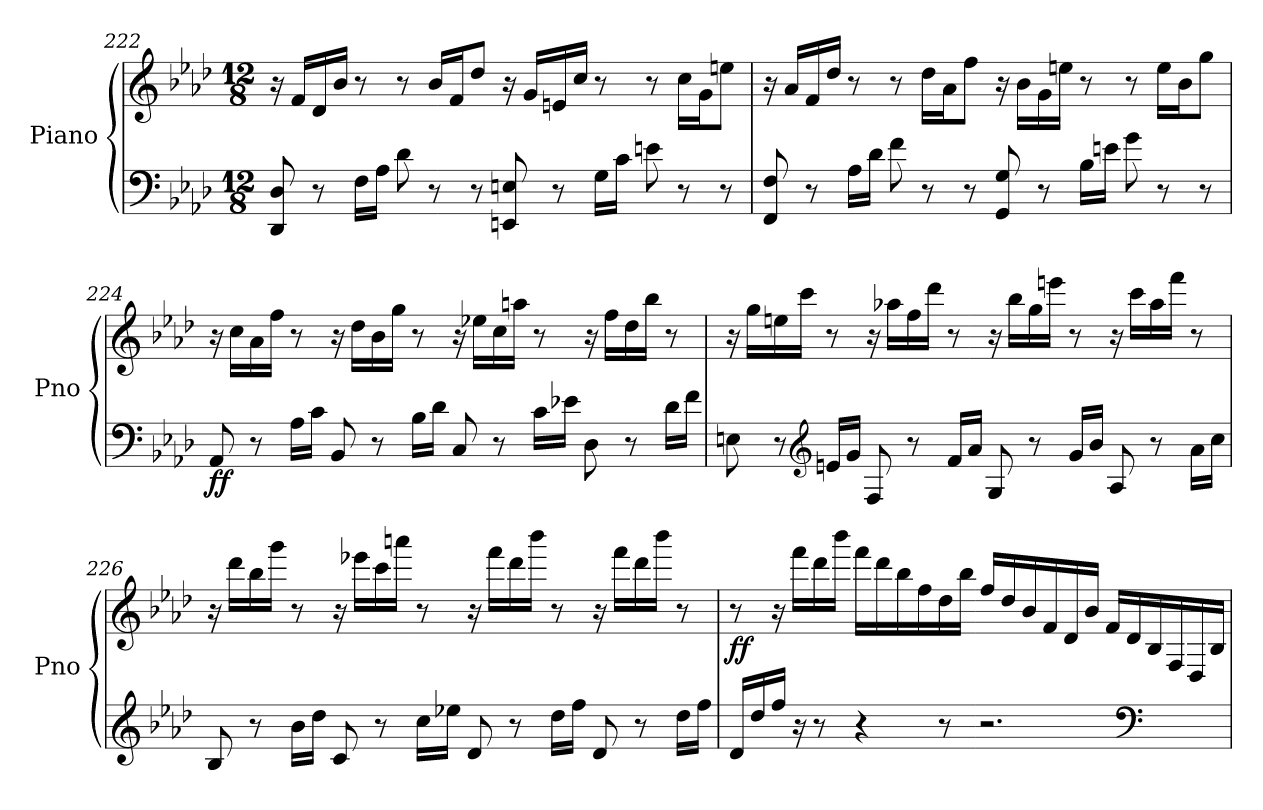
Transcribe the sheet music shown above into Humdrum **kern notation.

**kern	**kern	**dynam
*part1	*part1	*part1
*staff2	*staff1	*staff1/2
*I"Piano	*	*
*I'Pno	*	*
!!LO:LB:g=z
*clefF4	*clefG2	*
*k[b-e-a-d-]	*k[b-e-a-d-]	*
*A-:	*A-:	*
*M12/8	*M12/8	*
=222	=222	=222
8DD-/ 8D-/	16r	.
.	16f/LL	.
8r	16d-/	.
.	16b-/JJ	.
16F\LL	8r	.
16A-\JJ	.	.
8d-\	8r	.
8r	16b-/LL	.
.	16f/J	.
8r	8dd-/J	.
8EEn/ 8En/	16r	.
.	16g/LL	.
8r	16en/	.
.	16cc/JJ	.
16G\LL	8r	.
16c\JJ	.	.
8en\	8r	.
8r	16cc\LL	.
.	16g\J	.
8r	8een\J	.
!!LO:LB:g=z
=223	=223	=223
8FF/ 8F/	16r	.
.	16a-/LL	.
8r	16f/	.
.	16dd-/JJ	.
16A-\LL	8r	.
16d-\JJ	.	.
8f\	8r	.
8r	16dd-\LL	.
.	16a-\J	.
8r	8ff\J	.
8GG/ 8G/	16r	.
.	16b-\LL	.
8r	16g\	.
.	16een\JJ	.
16B-\LL	8r	.
16en\JJ	.	.
8g\	8r	.
8r	16ee\LL	.
.	16b-\J	.
8r	8gg\J	.
!!LO:LB:g=z
=224	=224	=224
!	!	!LO:DY:b=2
8AA-/	16r	ff
.	16cc\LL	.
8r	16a-\	.
.	16ff\JJ	.
16A-\LL	8r	.
16c\JJ	.	.
8BB-/	16r	.
.	16dd-\LL	.
8r	16b-\	.
.	16gg\JJ	.
16B-\LL	8r	.
16d-\JJ	.	.
8C/	16r	.
.	16ee-X\LL	.
8r	16cc\	.
.	16aan\JJ	.
16c\LL	8r	.
16e-X\JJ	.	.
8D-\	16r	.
.	16ff\LL	.
8r	16dd-\	.
.	16bb-\JJ	.
16d-\LL	8r	.
16f\JJ	.	.
!!LO:PB:g=z
=225	=225	=225
8En\	16r	.
.	16gg\LL	.
8r	16een\	.
.	16ccc\JJ	.
*clefG2	*	*
16en/LL	8r	.
16g/JJ	.	.
8F/	16r	.
.	16aa-X\LL	.
8r	16ff\	.
.	16ddd-\JJ	.
16f/LL	8r	.
16a-/JJ	.	.
8G/	16r	.
.	16bb-\LL	.
8r	16gg\	.
.	16eeen\JJ	.
16g/LL	8r	.
16b-/JJ	.	.
8A-/	16r	.
.	16ccc\LL	.
8r	16aa-\	.
.	16fff\JJ	.
16a-\LL	8r	.
16cc\JJ	.	.
!!LO:LB:g=z
=226	=226	=226
8B-/	16r	.
.	16ddd-\LL	.
8r	16bb-\	.
.	16ggg\JJ	.
16b-\LL	8r	.
16dd-\JJ	.	.
8c/	16r	.
.	16eee-X\LL	.
8r	16ccc\	.
.	16aaan\JJ	.
16cc\LL	8r	.
16ee-X\JJ	.	.
8d-/	16r	.
.	16fff\LL	.
8r	16ddd-\	.
.	16bbb-\JJ	.
16dd-\LL	8r	.
16ff\JJ	.	.
8d-/	16r	.
.	16fff\LL	.
8r	16ddd-\	.
.	16bbb-\JJ	.
16dd-\LL	8r	.
16ff\JJ	.	.
!!LO:LB:g=z
=227	=227	=227
!	!	!LO:DY:b
16d-/LL	8r	ff
16dd-/	.	.
16ff/JJ	16r	.
16r	16fff\LL	.
8r	16ddd-\	.
.	16bbb-\JJ	.
4r	16fff\LL	.
.	16ddd-\	.
.	16bb-\	.
.	16ff\	.
8r	16dd-\	.
.	16bb-\JJ	.
2.r	16ff/LL	.
.	16dd-/	.
.	16b-/	.
.	16f/	.
.	16d-/	.
.	16b-/JJ	.
.	16f/LL	.
.	16d-/	.
*clefF4	*	*
.	16B-/	.
.	16F/	.
.	16D-/	.
.	16B-/JJ	.
=	=	=
*-	*-	*-
